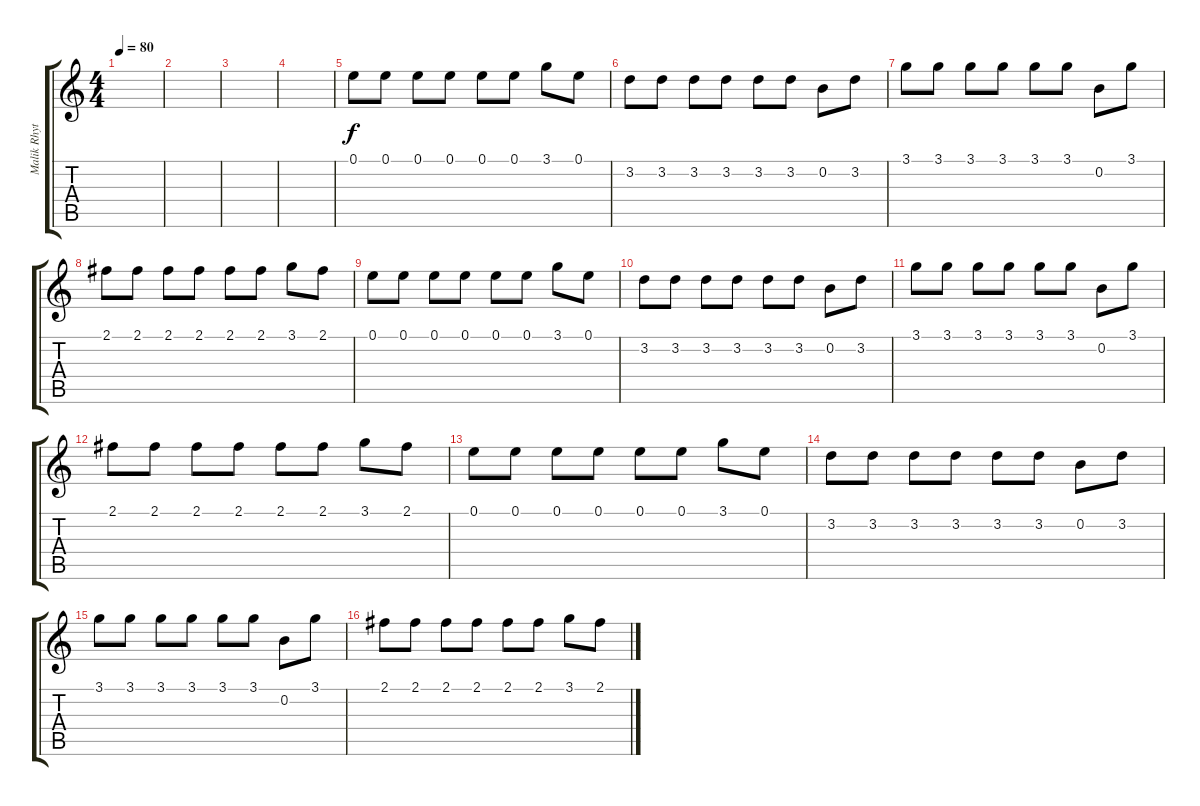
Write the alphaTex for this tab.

\track ("Malik Rhythm" "Malik Rhyt") {instrument electricguitarclean}
\staff {score tabs}
\tuning (E4 B3 G3 D3 A2 E2) {hide}
\ts (4 4)
\tempo 80
\clef g2
\ks c
|
|
|
|
0.1.8{instrument overdrivenguitar} 0.1.8 0.1.8 0.1.8 0.1.8 0.1.8 3.1.8 0.1.8 |
3.2.8 3.2.8 3.2.8 3.2.8 3.2.8 3.2.8 0.2.8 3.2.8 |
3.1.8 3.1.8 3.1.8 3.1.8 3.1.8 3.1.8 0.2.8 3.1.8 |
2.1.8 2.1.8 2.1.8 2.1.8 2.1.8 2.1.8 3.1.8 2.1.8 |
0.1.8 0.1.8 0.1.8 0.1.8 0.1.8 0.1.8 3.1.8 0.1.8 |
3.2.8 3.2.8 3.2.8 3.2.8 3.2.8 3.2.8 0.2.8 3.2.8 |
3.1.8 3.1.8 3.1.8 3.1.8 3.1.8 3.1.8 0.2.8 3.1.8 |
2.1.8 2.1.8 2.1.8 2.1.8 2.1.8 2.1.8 3.1.8 2.1.8 |
0.1.8{instrument electricguitarclean} 0.1.8 0.1.8 0.1.8 0.1.8 0.1.8 3.1.8 0.1.8 |
3.2.8 3.2.8 3.2.8 3.2.8 3.2.8 3.2.8 0.2.8 3.2.8 |
3.1.8 3.1.8 3.1.8 3.1.8 3.1.8 3.1.8 0.2.8 3.1.8 |
2.1.8 2.1.8 2.1.8 2.1.8 2.1.8 2.1.8 3.1.8 2.1.8
